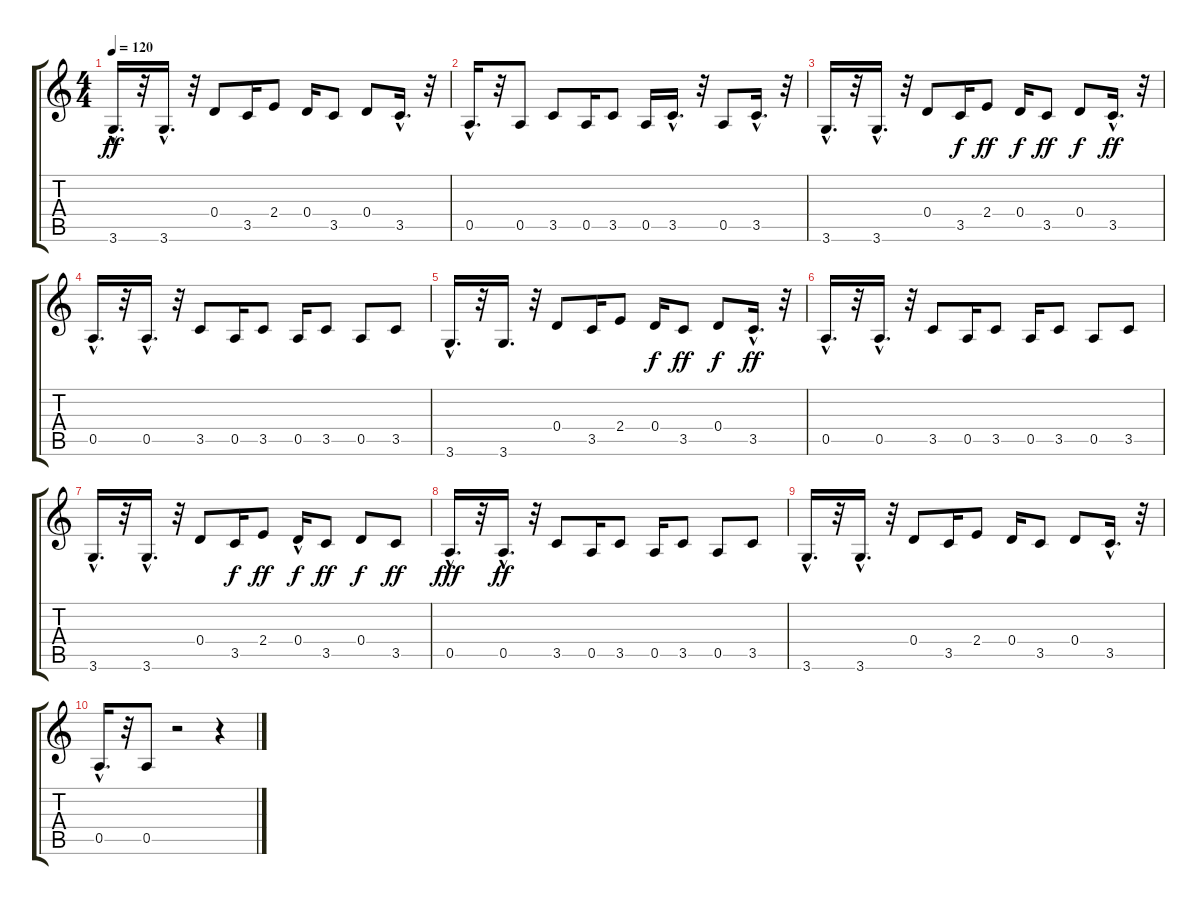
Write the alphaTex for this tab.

\track "" {instrument distortionguitar}
\staff {score tabs}
\tuning (E4 B3 G3 D3 A2 E2) {hide}
\ts (4 4)
\tempo 120
\clef g2
\ks c
3.6{hac}.16{d dy ff} r.32 3.6{hac}.16{d} r.32 0.4.8 3.5.16 2.4.8 0.4.16 3.5.8 0.4.8 3.5{hac}.16{d} r.32 |
0.5{hac}.16{d} r.32 0.5.8 3.5.8 0.5.16 3.5.8 0.5.16 3.5{hac}.16{d} r.32 0.5.8 3.5{hac}.16{d} r.32 |
3.6{hac}.16{d} r.32 3.6{hac}.16{d} r.32 0.4.8 3.5.16{dy f} 2.4.8{dy ff} 0.4.16{dy f} 3.5.8{dy ff} 0.4.8{dy f} 3.5{hac}.16{d dy ff} r.32 |
0.5{hac}.16{d} r.32 0.5{hac}.16{d} r.32 3.5.8 0.5.16 3.5.8 0.5.16 3.5.8 0.5.8 3.5.8 |
3.6{hac}.16{d} r.32 3.6.16{d} r.32 0.4.8 3.5.16 2.4.8 0.4.16{dy f} 3.5.8{dy ff} 0.4.8{dy f} 3.5{hac}.16{d dy ff} r.32 |
0.5{hac}.16{d} r.32 0.5{hac}.16{d} r.32 3.5.8 0.5.16 3.5.8 0.5.16 3.5.8 0.5.8 3.5.8 |
3.6{hac}.16{d} r.32 3.6{hac}.16{d} r.32 0.4.8 3.5.16{dy f} 2.4.8{dy ff} 0.4{hac}.16{dy f} 3.5.8{dy ff} 0.4.8{dy f} 3.5.8{dy ff} |
0.5{hac}.16{d dy fff} r.32 0.5{hac}.16{d dy ff} r.32 3.5.8 0.5.16 3.5.8 0.5.16 3.5.8 0.5.8 3.5.8 |
3.6{hac}.16{d} r.32 3.6{hac}.16{d} r.32 0.4.8 3.5.16 2.4.8 0.4.16 3.5.8 0.4.8 3.5{hac}.16{d} r.32 |
0.5{hac}.16{d} r.32 0.5.8 r.2 r.4
